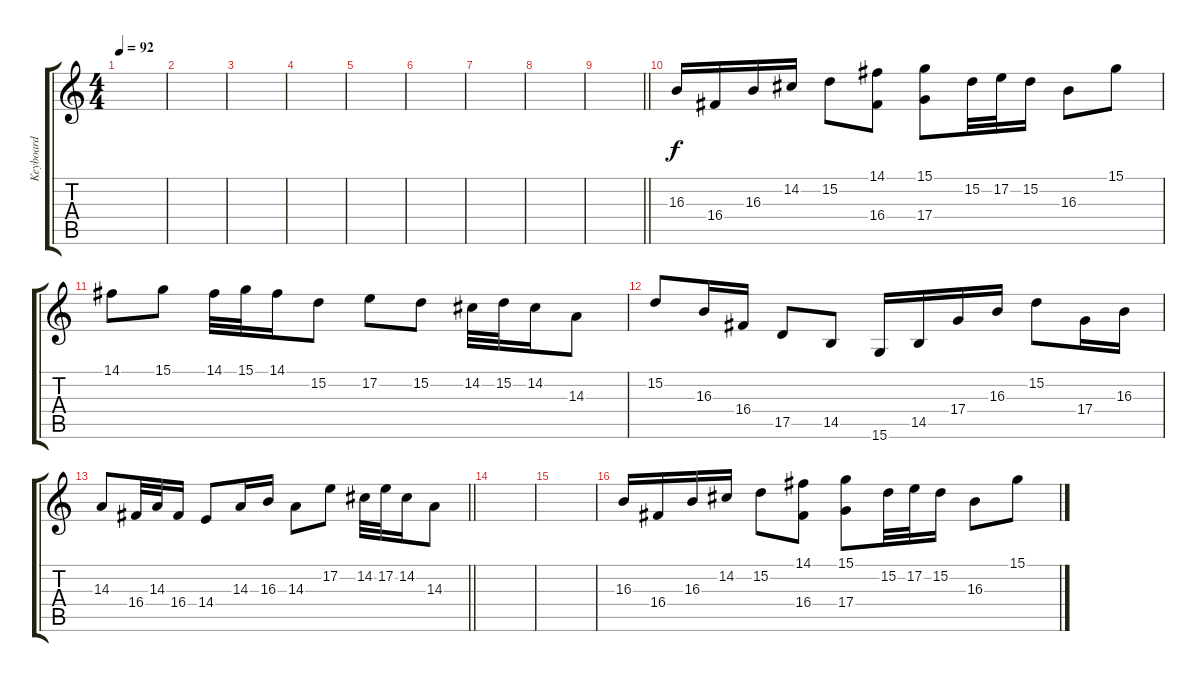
\track ("Keyboard" "Keyboard") {instrument drawbarorgan}
\staff {score tabs}
\tuning (E4 B3 G3 D3 A2 E2) {hide}
\ts (4 4)
\tempo 92
\clef g2
\ks c
|
|
|
|
|
|
|
|
\barLineRight lightlight
|
16.3.16 16.4.16 16.3.16 14.2.16 15.2.8 (14.1 16.4).8 (15.1 17.4).8 15.2.32 17.2.32 15.2.16 16.3.8 15.1.8 |
14.1.8 15.1.8 14.1.32 15.1.32 14.1.16 15.2.8 17.2.8 15.2.8 14.2.32 15.2.32 14.2.16 14.3.8 |
15.2.8 16.3.16 16.4.16 17.5.8 14.5.8 15.6.16 14.5.16 17.4.16 16.3.16 15.2.8 17.4.16 16.3.16 |
\barLineRight lightlight
14.3.8 16.4.32 14.3.32 16.4.16 14.4.8 14.3.16 16.3.16 14.3.8 17.2.8 14.2.32 17.2.32 14.2.16 14.3.8 |
|
|
16.3.16 16.4.16 16.3.16 14.2.16 15.2.8 (14.1 16.4).8 (15.1 17.4).8 15.2.32 17.2.32 15.2.16 16.3.8 15.1.8
